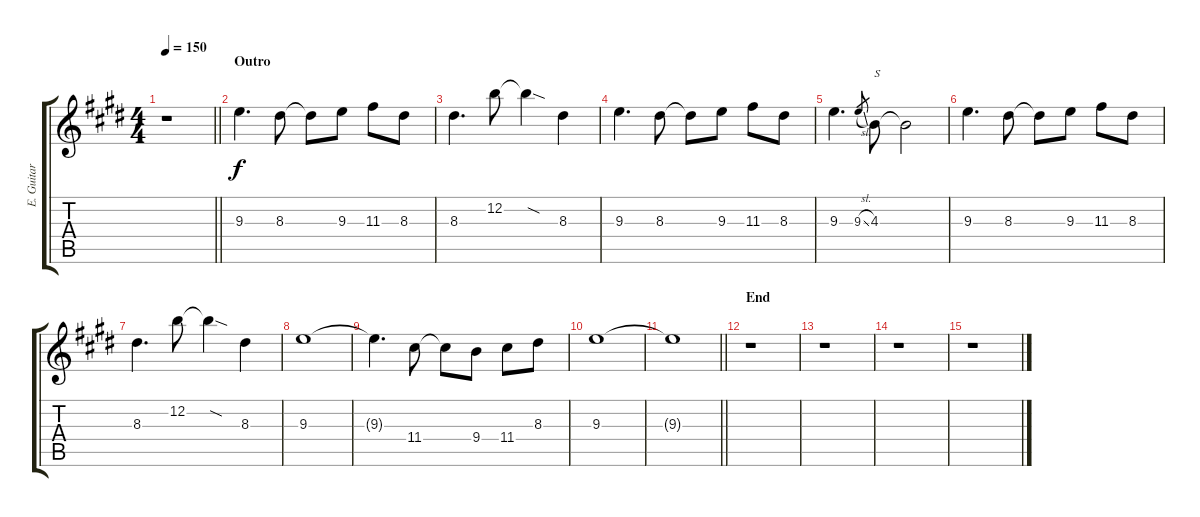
\track ("E. Guitar III" "E. Guitar ") {instrument overdrivenguitar}
\staff {score tabs}
\tuning (E4 B3 G3 D3 A2 E2) {hide}
\ts (4 4)
\tempo 150
\clef g2
\barLineRight lightlight
\ks e
r.1{dy f} |
\section ("" "Outro")
9.3.4{d} 8.3.8 8.3{t}.8 9.3.8 11.3.8 8.3.8 |
8.3.4{d} 12.2.8 12.2{sod t}.4 8.3.4 |
9.3.4{d} 8.3.8 8.3{t}.8 9.3.8 11.3.8 8.3.8 |
9.3.4{d} 9.3{sl}.8{gr} 4.3.8{txt "S"} 4.3{t}.2 |
9.3.4{d} 8.3.8 8.3{t}.8 9.3.8 11.3.8 8.3.8 |
8.3.4{d} 12.2.8 12.2{sod t}.4 8.3.4 |
9.3.1 |
9.3{t}.4{d} 11.4.8 11.4{t}.8 9.4.8 11.4.8 8.3.8 |
9.3.1 |
\barLineRight lightlight
9.3{t}.1 |
\section ("" "End")
r.1 |
r.1 |
r.1 |
r.1
